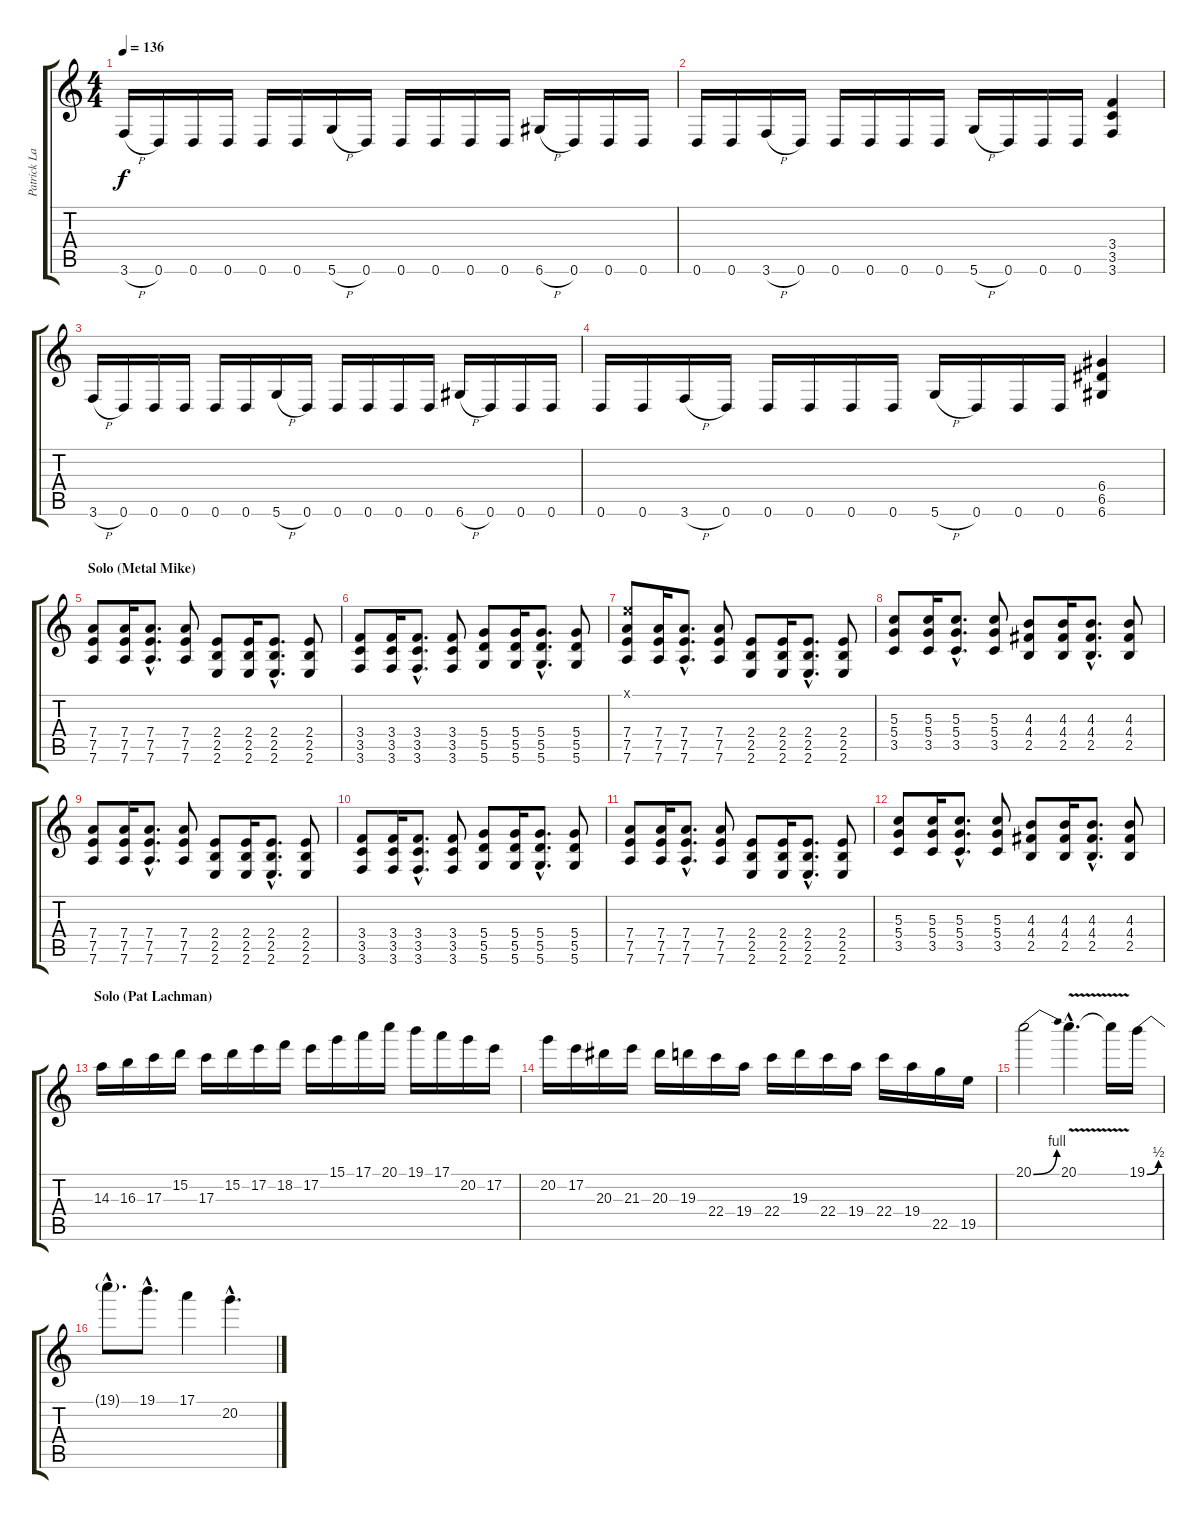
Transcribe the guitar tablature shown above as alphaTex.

\track ("Patrick Lachman" "Patrick La") {instrument distortionguitar}
\staff {score tabs}
\tuning (E4 B3 G3 D3 A2 D2) {hide}
\ts (4 4)
\tempo 136
\clef g2
\ks c
3.6{h}.16{dy f} 0.6.16 0.6.16 0.6.16 0.6.16 0.6.16 5.6{h}.16 0.6.16 0.6.16 0.6.16 0.6.16 0.6.16 6.6{h}.16 0.6.16 0.6.16 0.6.16 |
0.6.16 0.6.16 3.6{h}.16 0.6.16 0.6.16 0.6.16 0.6.16 0.6.16 5.6{h}.16 0.6.16 0.6.16 0.6.16 (3.4 3.5 3.6).4 |
3.6{h}.16 0.6.16 0.6.16 0.6.16 0.6.16 0.6.16 5.6{h}.16 0.6.16 0.6.16 0.6.16 0.6.16 0.6.16 6.6{h}.16 0.6.16 0.6.16 0.6.16 |
0.6.16 0.6.16 3.6{h}.16 0.6.16 0.6.16 0.6.16 0.6.16 0.6.16 5.6{h}.16 0.6.16 0.6.16 0.6.16 (6.4 6.5 6.6).4 |
\section ("" "Solo (Metal Mike)")
(7.4 7.5 7.6).8{volume 10} (7.4 7.5 7.6).16 (7.4{hac} 7.5{hac} 7.6{hac}).8{d} (7.4 7.5 7.6).8 (2.4 2.5 2.6).8 (2.4 2.5 2.6).16 (2.4{hac} 2.5{hac} 2.6{hac}).8{d} (2.4 2.5 2.6).8 |
(3.4 3.5 3.6).8 (3.4 3.5 3.6).16 (3.4{hac} 3.5{hac} 3.6{hac}).8{d} (3.4 3.5 3.6).8 (5.4 5.5 5.6).8 (5.4 5.5 5.6).16 (5.4{hac} 5.5{hac} 5.6{hac}).8{d} (5.4 5.5 5.6).8 |
(0.1{x} 7.4 7.5 7.6).8{volume 9} (7.4 7.5 7.6).16 (7.4{hac} 7.5{hac} 7.6{hac}).8{d} (7.4 7.5 7.6).8 (2.4 2.5 2.6).8 (2.4 2.5 2.6).16 (2.4{hac} 2.5{hac} 2.6{hac}).8{d} (2.4 2.5 2.6).8 |
(5.3 5.4 3.5).8 (5.3 5.4 3.5).16 (5.3{hac} 5.4{hac} 3.5{hac}).8{d} (5.3 5.4 3.5).8 (4.3 4.4 2.5).8 (4.3 4.4 2.5).16 (4.3{hac} 4.4{hac} 2.5{hac}).8{d} (4.3 4.4 2.5).8 |
(7.4 7.5 7.6).8{volume 9} (7.4 7.5 7.6).16 (7.4{hac} 7.5{hac} 7.6{hac}).8{d} (7.4 7.5 7.6).8 (2.4 2.5 2.6).8 (2.4 2.5 2.6).16 (2.4{hac} 2.5{hac} 2.6{hac}).8{d} (2.4 2.5 2.6).8 |
(3.4 3.5 3.6).8 (3.4 3.5 3.6).16 (3.4{hac} 3.5{hac} 3.6{hac}).8{d} (3.4 3.5 3.6).8 (5.4 5.5 5.6).8 (5.4 5.5 5.6).16 (5.4{hac} 5.5{hac} 5.6{hac}).8{d} (5.4 5.5 5.6).8 |
(7.4 7.5 7.6).8{volume 9} (7.4 7.5 7.6).16 (7.4{hac} 7.5{hac} 7.6{hac}).8{d} (7.4 7.5 7.6).8 (2.4 2.5 2.6).8 (2.4 2.5 2.6).16 (2.4{hac} 2.5{hac} 2.6{hac}).8{d} (2.4 2.5 2.6).8 |
(5.3 5.4 3.5).8 (5.3 5.4 3.5).16 (5.3{hac} 5.4{hac} 3.5{hac}).8{d} (5.3 5.4 3.5).8 (4.3 4.4 2.5).8 (4.3 4.4 2.5).16 (4.3{hac} 4.4{hac} 2.5{hac}).8{d} (4.3 4.4 2.5).8 |
\section ("" "Solo (Pat Lachman)")
14.3.16{volume 14} 16.3.16 17.3.16 15.2.16 17.3.16 15.2.16 17.2.16 18.2.16 17.2.16 15.1.16 17.1.16 20.1.16 19.1.16 17.1.16 20.2.16 17.2.16 |
20.2.16 17.2.16 20.3.16 21.3.16 20.3.16 19.3.16 22.4.16 19.4.16 22.4.16 19.3.16 22.4.16 19.4.16 22.4.16 19.4.16 22.5.16 19.5.16 |
20.1{be (bend 0 0 60 4)}.2 20.1{v hac}.4{d} 20.1{t}.16 19.1{be (bend 0 0 60 2)}.16 |
19.1{hac t}.8{d} 19.1{hac}.8{d} 17.1.4 20.2{hac}.4{d}
